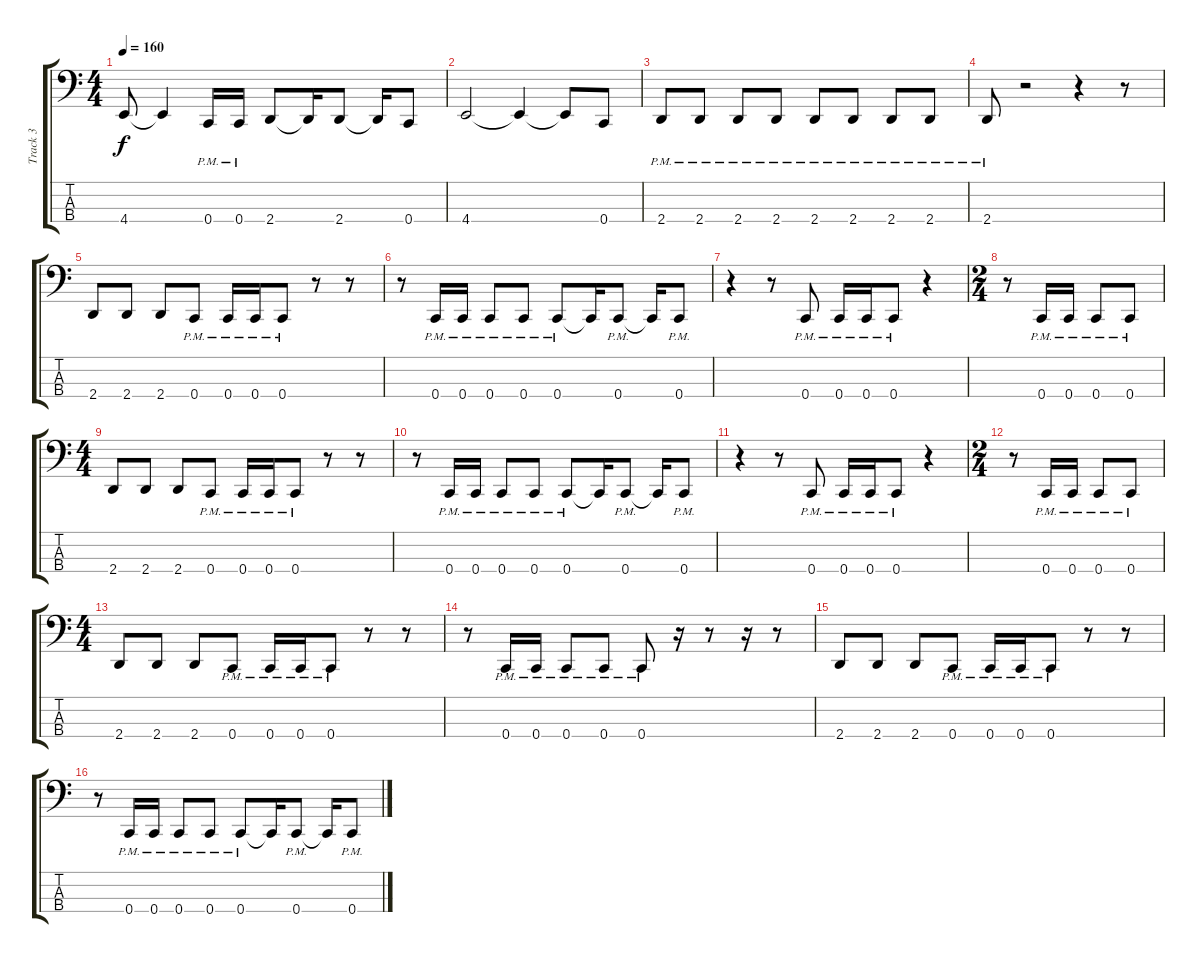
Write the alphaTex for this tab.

\track ("Track 3" "Track 3") {instrument electricbasspick}
\staff {score tabs}
\tuning (F2 C2 G1 C1) {hide}
\ts (4 4)
\tempo 160
\clef f4
\ks c
4.4{t}.8{dy f} 4.4{t}.4 0.4{pm}.16 0.4{pm}.16 2.4.8 2.4{t}.16 2.4.8 2.4{t}.16 0.4.8 |
4.4.2 4.4{t}.4 4.4{t}.8 0.4.8 |
2.4{pm}.8 2.4{pm}.8 2.4{pm}.8 2.4{pm}.8 2.4{pm}.8 2.4{pm}.8 2.4{pm}.8 2.4{pm}.8 |
2.4{pm}.8 r.2 r.4 r.8 |
2.4.8 2.4.8 2.4.8 0.4{pm}.8 0.4{pm}.16 0.4{pm}.16 0.4{pm}.8 r.8 r.8 |
r.8 0.4{pm}.16 0.4{pm}.16 0.4{pm}.8 0.4{pm}.8 0.4{pm}.8 0.4{t}.16 0.4{pm}.8 0.4{t}.16 0.4{pm}.8 |
r.4 r.8 0.4{pm}.8 0.4{pm}.16 0.4{pm}.16 0.4{pm}.8 r.4 |
\ts (2 4)
r.8 0.4{pm}.16 0.4{pm}.16 0.4{pm}.8 0.4{pm}.8 |
\ts (4 4)
2.4.8 2.4.8 2.4.8 0.4{pm}.8 0.4{pm}.16 0.4{pm}.16 0.4{pm}.8 r.8 r.8 |
r.8 0.4{pm}.16 0.4{pm}.16 0.4{pm}.8 0.4{pm}.8 0.4{pm}.8 0.4{t}.16 0.4{pm}.8 0.4{t}.16 0.4{pm}.8 |
r.4 r.8 0.4{pm}.8 0.4{pm}.16 0.4{pm}.16 0.4{pm}.8 r.4 |
\ts (2 4)
r.8 0.4{pm}.16 0.4{pm}.16 0.4{pm}.8 0.4{pm}.8 |
\ts (4 4)
2.4.8 2.4.8 2.4.8 0.4{pm}.8 0.4{pm}.16 0.4{pm}.16 0.4{pm}.8 r.8 r.8 |
r.8 0.4{pm}.16 0.4{pm}.16 0.4{pm}.8 0.4{pm}.8 0.4{pm}.8 r.16 r.8 r.16 r.8 |
2.4.8 2.4.8 2.4.8 0.4{pm}.8 0.4{pm}.16 0.4{pm}.16 0.4{pm}.8 r.8 r.8 |
r.8 0.4{pm}.16 0.4{pm}.16 0.4{pm}.8 0.4{pm}.8 0.4{pm}.8 0.4{t}.16 0.4{pm}.8 0.4{t}.16 0.4{pm}.8
